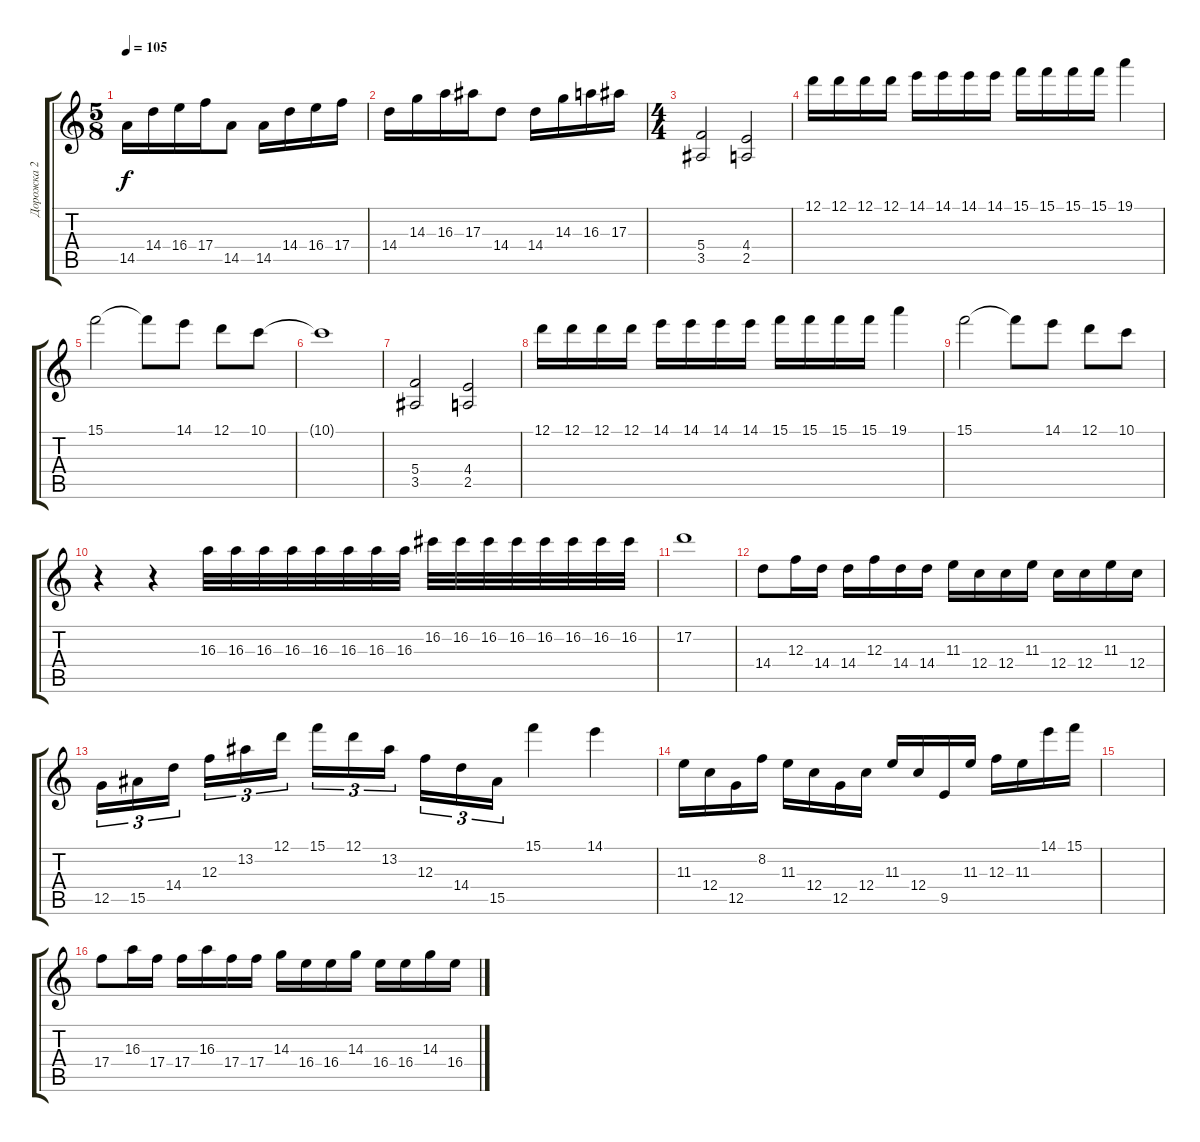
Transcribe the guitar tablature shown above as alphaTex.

\track ("Дорожка 2" "Дорожка 2") {instrument distortionguitar}
\staff {score tabs}
\tuning (D4 A3 F3 C3 G2 D2) {hide}
\ts (5 8)
\tempo 105
\clef g2
\ks c
14.5.16{dy f} 14.4.16 16.4.16 17.4.16 14.5.8 14.5.16 14.4.16 16.4.16 17.4.16 |
14.4.16 14.3.16 16.3.16 17.3.16 14.4.8 14.4.16 14.3.16 16.3.16 17.3.16 |
\ts (4 4)
(5.4 3.5).2 (4.4 2.5).2 |
12.1.16 12.1.16 12.1.16 12.1.16 14.1.16 14.1.16 14.1.16 14.1.16 15.1.16 15.1.16 15.1.16 15.1.16 19.1.4 |
15.1.2 15.1{t}.8 14.1.8 12.1.8 10.1.8 |
10.1{t}.1 |
(5.4 3.5).2 (4.4 2.5).2 |
12.1.16 12.1.16 12.1.16 12.1.16 14.1.16 14.1.16 14.1.16 14.1.16 15.1.16 15.1.16 15.1.16 15.1.16 19.1.4 |
15.1.2 15.1{t}.8 14.1.8 12.1.8 10.1.8 |
r.4 r.4 16.3.32 16.3.32 16.3.32 16.3.32 16.3.32 16.3.32 16.3.32 16.3.32 16.2.32 16.2.32 16.2.32 16.2.32 16.2.32 16.2.32 16.2.32 16.2.32 |
17.2.1 |
14.4.8 12.3.16 14.4.16 14.4.16 12.3.16 14.4.16 14.4.16 11.3.16 12.4.16 12.4.16 11.3.16 12.4.16 12.4.16 11.3.16 12.4.16 |
12.5.16{tu (3 2)} 15.5.16{tu (3 2)} 14.4.16{tu (3 2) beam splitsecondary} 12.3.16{tu (3 2)} 13.2.16{tu (3 2)} 12.1.16{tu (3 2)} 15.1.16{tu (3 2)} 12.1.16{tu (3 2)} 13.2.16{tu (3 2) beam splitsecondary} 12.3.16{tu (3 2)} 14.4.16{tu (3 2)} 15.5.16{tu (3 2)} 15.1.4 14.1.4 |
11.3.16 12.4.16 12.5.16 8.2.16 11.3.16 12.4.16 12.5.16 12.4.16 11.3.16 12.4.16 9.5.16 11.3.16 12.3.16 11.3.16 14.1.16 15.1.16 |
|
17.4.8 16.3.16 17.4.16 17.4.16 16.3.16 17.4.16 17.4.16 14.3.16 16.4.16 16.4.16 14.3.16 16.4.16 16.4.16 14.3.16 16.4.16
